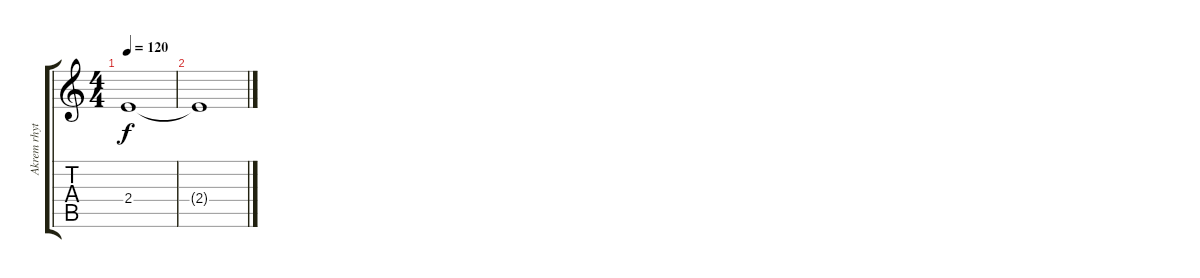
\track ("Akrem rhytmique" "Akrem rhyt") {instrument distortionguitar}
\staff {score tabs}
\tuning (E4 B3 G3 D3 A2 E2) {hide}
\ts (4 4)
\tempo 120
\clef g2
\ks c
2.4.1{dy f} |
2.4{t}.1
